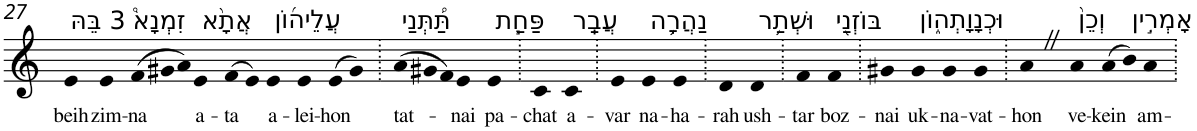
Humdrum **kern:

**kern	**text
*part1	*part1
*staff1	*staff1
*I"Piano	*
*I'Pno	*
!!LO:PB:g=z
*clefG2	*
*k[]	*
=27	=27
!LO:TX:a:t=3 בֵּהּ	!
!	!LO:LY:b
4e	beih
!LO:TX:a:t=זִמְנָא֩	!
!	!LO:LY:b
4e	zim-
*Xtuplet	*
!	!LO:LY:b
(>12f	-na
12g#X	.
12a)	.
!LO:TX:a:t=אֲתָ֨א	!
!	!LO:LY:b
4e	a-
!	!LO:LY:b
(>8f	-ta
8e)	.
!LO:TX:a:t=עֲלֵיה֜וֹן	!
!	!LO:LY:b
4e	a-
!	!LO:LY:b
4e	-lei-
!	!LO:LY:b
(>8e	-hon
8g#)	.
=28.	=28.
!LO:TX:a:t=תַּ֠תְּנַי	!
!	!LO:LY:b
(>12a	tat-
12g#X	.
12f)	.
!	!LO:LY:b
4e	-nai
!LO:TX:a:t=פַּחַ֧ת	!
!	!LO:LY:b
4e	pa-
=29.	=29.
!	!LO:LY:b
4c	-chat
!LO:TX:a:t=עֲבַֽר	!
!	!LO:LY:b
4c	a-
=30.	=30.
!	!LO:LY:b
4e	-var
!LO:TX:a:t=נַהֲרָ֛ה	!
!	!LO:LY:b
4e	na-
!	!LO:LY:b
4e	-ha-
=31.	=31.
!	!LO:LY:b
4d	-rah
!LO:TX:a:t=וּשְׁתַ֥ר	!
!	!LO:LY:b
4d	ush-
=32.	=32.
!	!LO:LY:b
4f	-tar
!LO:TX:a:t=בּוֹזְנַ֖י	!
!	!LO:LY:b
4f	boz-
=33.	=33.
!	!LO:LY:b
4g#X	-nai
!LO:TX:a:t=וּכְנָוָתְה֑וֹן	!
!	!LO:LY:b
4g#	uk-
!	!LO:LY:b
4g#	-na-
!	!LO:LY:b
4g#	-vat-
=34.	=34.
!	!LO:LY:b
4aZ	-hon
!LO:TX:a:t=וְכֵן֙	!
!	!LO:LY:b
4a	ve-
!	!LO:LY:b
(>8a	-kein
8b)	.
!LO:TX:a:t=אָמְרִ֣ין	!
!	!LO:LY:b
4a	am-
=.	=.
*-	*-
